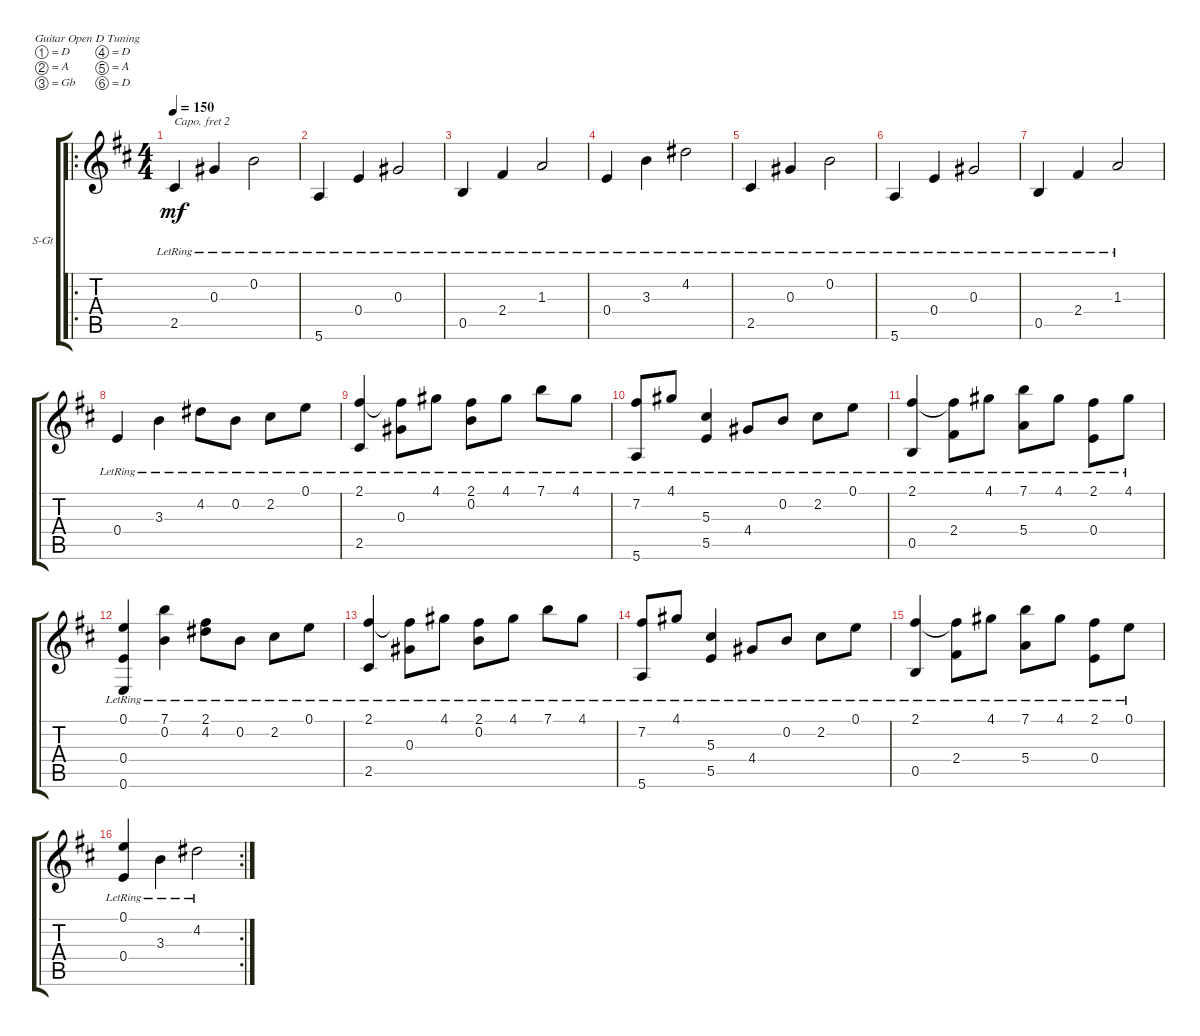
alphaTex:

\defaultSystemsLayout 4
\bracketExtendMode groupsimilarinstruments
\firstSystemTrackNameOrientation horizontal
\otherSystemsTrackNameOrientation horizontal
\track ("Steel Guitar" "S-Gt") {instrument acousticguitarsteel}
\staff {score tabs}
\capo 2
\tuning (D4 A3 Gb3 D3 A2 D2)
\ro
\ts (4 4)
\tempo 150
\clef g2
\ks d
2.5{lr}.4{lyrics (0 "") lyrics (1 "") lyrics (2 "") lyrics (3 "") lyrics (4 "") dy mf instrument acousticguitarsteel} 0.3{lr}.4 0.2{lr}.2 |
5.6{lr}.4 0.4{lr}.4 0.3{lr}.2 |
0.5{lr}.4 2.4{lr}.4 1.3{lr}.2 |
0.4{lr}.4 3.3{lr}.4 4.2{lr}.2 |
2.5{lr}.4 0.3{lr}.4 0.2{lr}.2 |
5.6{lr}.4 0.4{lr}.4 0.3{lr}.2 |
0.5{lr}.4 2.4{lr}.4 1.3{lr}.2 |
0.4{lr}.4 3.3{lr}.4 4.2{lr}.8 0.2{lr}.8 2.2{lr}.8 0.1{lr}.8 |
(2.1{lr} 2.5{lr}).4 (0.3{lr} 2.1{lr t}).8 4.1{lr}.8 (2.1{lr} 0.2{lr}).8 4.1{lr}.8 7.1{lr}.8 4.1{lr}.8 |
(5.6{lr} 7.2{lr}).8 4.1{lr}.8 (5.5{lr} 5.3{lr}).4 4.4{lr}.8 0.2{lr}.8 2.2{lr}.8 0.1{lr}.8 |
(0.5{lr} 2.1{lr}).4 (2.4{lr} 2.1{lr t}).8 4.1{lr}.8 (7.1{lr} 5.4{lr}).8 4.1{lr}.8 (2.1{lr} 0.4{lr}).8 4.1{lr}.8 |
(0.4{lr} 0.1{lr} 0.6{lr}).4 (7.1{lr} 0.2{lr}).4 (4.2{lr} 2.1{lr}).8 0.2{lr}.8 2.2{lr}.8 0.1{lr}.8 |
(2.1{lr} 2.5{lr}).4 (0.3{lr} 2.1{lr t}).8 4.1{lr}.8 (2.1{lr} 0.2{lr}).8 4.1{lr}.8 7.1{lr}.8 4.1{lr}.8 |
(5.6{lr} 7.2{lr}).8 4.1{lr}.8 (5.5{lr} 5.3{lr}).4 4.4{lr}.8 0.2{lr}.8 2.2{lr}.8 0.1{lr}.8 |
(0.5{lr} 2.1{lr}).4 (2.4{lr} 2.1{lr t}).8 4.1{lr}.8 (7.1{lr} 5.4{lr}).8 4.1{lr}.8 (2.1{lr} 0.4{lr}).8 0.1{lr}.8 |
\rc 2
(0.4{lr} 0.1{lr}).4 3.3{lr}.4 4.2{lr}.2
